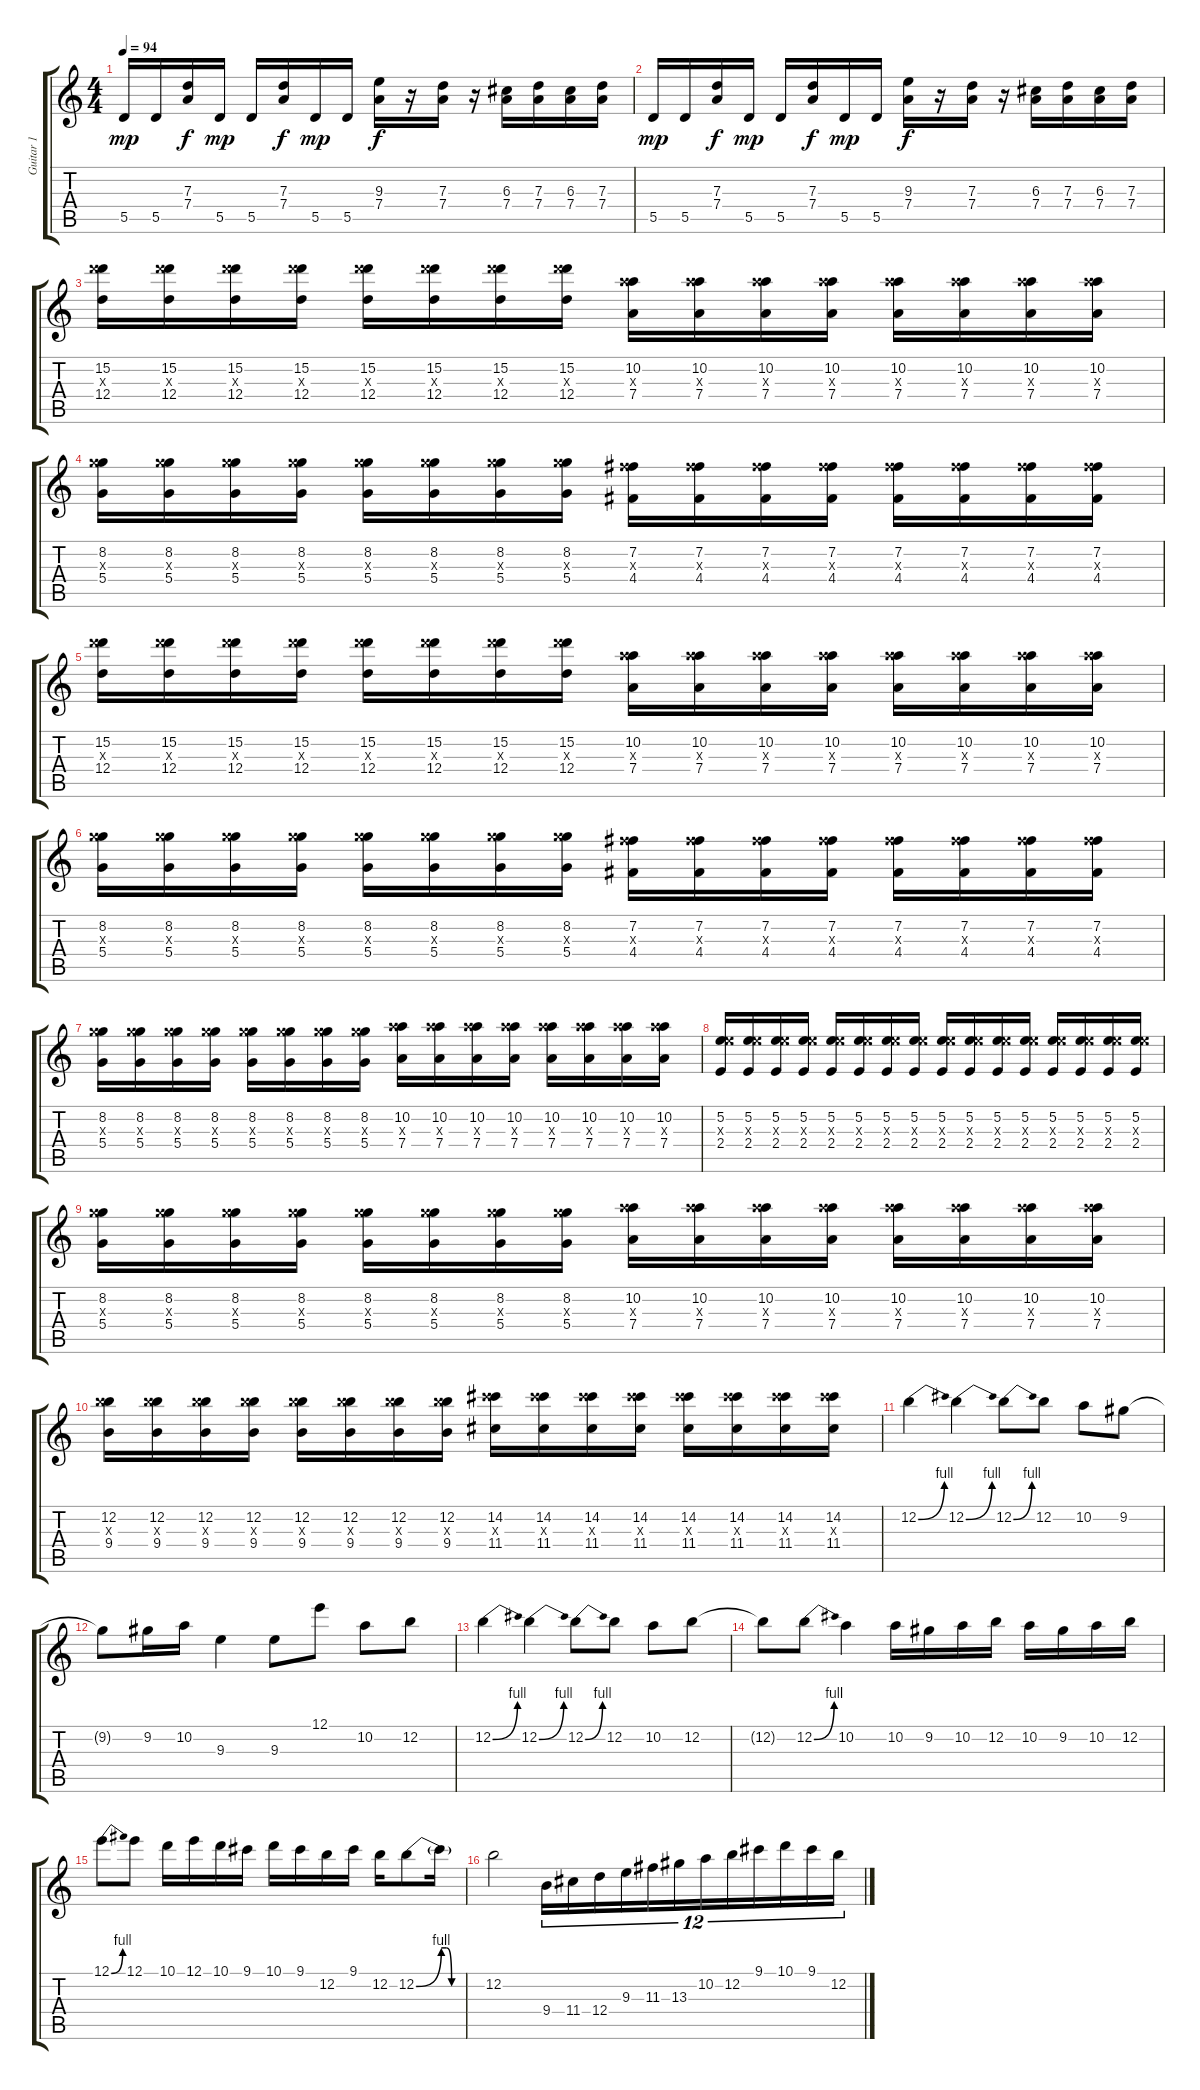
\track ("Guitar 1" "Guitar 1") {instrument distortionguitar}
\staff {score tabs}
\tuning (E4 B3 G3 D3 A2 E2) {hide}
\ts (4 4)
\tempo 94
\clef g2
\ks c
5.5.16{dy mp} 5.5.16 (7.3 7.4).16{dy f} 5.5.16{dy mp} 5.5.16 (7.3 7.4).16{dy f} 5.5.16{dy mp} 5.5.16 (9.3 7.4).16{dy f} r.16 (7.3 7.4).16 r.16 (6.3 7.4).16 (7.3 7.4).16 (6.3 7.4).16 (7.3 7.4).16 |
5.5.16{dy mp} 5.5.16 (7.3 7.4).16{dy f} 5.5.16{dy mp} 5.5.16 (7.3 7.4).16{dy f} 5.5.16{dy mp} 5.5.16 (9.3 7.4).16{dy f} r.16 (7.3 7.4).16 r.16 (6.3 7.4).16 (7.3 7.4).16 (6.3 7.4).16 (7.3 7.4).16 |
(15.2 19.3{x} 12.4).16{volume 8 balance 8} (15.2 19.3{x} 12.4).16 (15.2 19.3{x} 12.4).16 (15.2 19.3{x} 12.4).16 (15.2 19.3{x} 12.4).16 (15.2 19.3{x} 12.4).16 (15.2 19.3{x} 12.4).16 (15.2 19.3{x} 12.4).16 (10.2 14.3{x} 7.4).16 (10.2 14.3{x} 7.4).16 (10.2 14.3{x} 7.4).16 (10.2 14.3{x} 7.4).16 (10.2 14.3{x} 7.4).16 (10.2 14.3{x} 7.4).16 (10.2 14.3{x} 7.4).16 (10.2 14.3{x} 7.4).16 |
(8.2 12.3{x} 5.4).16 (8.2 12.3{x} 5.4).16 (8.2 12.3{x} 5.4).16 (8.2 12.3{x} 5.4).16 (8.2 12.3{x} 5.4).16 (8.2 12.3{x} 5.4).16 (8.2 12.3{x} 5.4).16 (8.2 12.3{x} 5.4).16 (7.2 11.3{x} 4.4).16 (7.2 11.3{x} 4.4).16 (7.2 11.3{x} 4.4).16 (7.2 11.3{x} 4.4).16 (7.2 11.3{x} 4.4).16 (7.2 11.3{x} 4.4).16 (7.2 11.3{x} 4.4).16 (7.2 11.3{x} 4.4).16 |
(15.2 19.3{x} 12.4).16 (15.2 19.3{x} 12.4).16 (15.2 19.3{x} 12.4).16 (15.2 19.3{x} 12.4).16 (15.2 19.3{x} 12.4).16 (15.2 19.3{x} 12.4).16 (15.2 19.3{x} 12.4).16 (15.2 19.3{x} 12.4).16 (10.2 14.3{x} 7.4).16 (10.2 14.3{x} 7.4).16 (10.2 14.3{x} 7.4).16 (10.2 14.3{x} 7.4).16 (10.2 14.3{x} 7.4).16 (10.2 14.3{x} 7.4).16 (10.2 14.3{x} 7.4).16 (10.2 14.3{x} 7.4).16 |
(8.2 12.3{x} 5.4).16 (8.2 12.3{x} 5.4).16 (8.2 12.3{x} 5.4).16 (8.2 12.3{x} 5.4).16 (8.2 12.3{x} 5.4).16 (8.2 12.3{x} 5.4).16 (8.2 12.3{x} 5.4).16 (8.2 12.3{x} 5.4).16 (7.2 11.3{x} 4.4).16 (7.2 11.3{x} 4.4).16 (7.2 11.3{x} 4.4).16 (7.2 11.3{x} 4.4).16 (7.2 11.3{x} 4.4).16 (7.2 11.3{x} 4.4).16 (7.2 11.3{x} 4.4).16 (7.2 11.3{x} 4.4).16 |
(8.2 12.3{x} 5.4).16 (8.2 12.3{x} 5.4).16 (8.2 12.3{x} 5.4).16 (8.2 12.3{x} 5.4).16 (8.2 12.3{x} 5.4).16 (8.2 12.3{x} 5.4).16 (8.2 12.3{x} 5.4).16 (8.2 12.3{x} 5.4).16 (10.2 14.3{x} 7.4).16 (10.2 14.3{x} 7.4).16 (10.2 14.3{x} 7.4).16 (10.2 14.3{x} 7.4).16 (10.2 14.3{x} 7.4).16 (10.2 14.3{x} 7.4).16 (10.2 14.3{x} 7.4).16 (10.2 14.3{x} 7.4).16 |
(5.2 9.3{x} 2.4).16 (5.2 9.3{x} 2.4).16 (5.2 9.3{x} 2.4).16 (5.2 9.3{x} 2.4).16 (5.2 9.3{x} 2.4).16 (5.2 9.3{x} 2.4).16 (5.2 9.3{x} 2.4).16 (5.2 9.3{x} 2.4).16 (5.2 9.3{x} 2.4).16 (5.2 9.3{x} 2.4).16 (5.2 9.3{x} 2.4).16 (5.2 9.3{x} 2.4).16 (5.2 9.3{x} 2.4).16 (5.2 9.3{x} 2.4).16 (5.2 9.3{x} 2.4).16 (5.2 9.3{x} 2.4).16 |
(8.2 12.3{x} 5.4).16 (8.2 12.3{x} 5.4).16 (8.2 12.3{x} 5.4).16 (8.2 12.3{x} 5.4).16 (8.2 12.3{x} 5.4).16 (8.2 12.3{x} 5.4).16 (8.2 12.3{x} 5.4).16 (8.2 12.3{x} 5.4).16 (10.2 14.3{x} 7.4).16 (10.2 14.3{x} 7.4).16 (10.2 14.3{x} 7.4).16 (10.2 14.3{x} 7.4).16 (10.2 14.3{x} 7.4).16 (10.2 14.3{x} 7.4).16 (10.2 14.3{x} 7.4).16 (10.2 14.3{x} 7.4).16 |
(12.2 16.3{x} 9.4).16 (12.2 16.3{x} 9.4).16 (12.2 16.3{x} 9.4).16 (12.2 16.3{x} 9.4).16 (12.2 16.3{x} 9.4).16 (12.2 16.3{x} 9.4).16 (12.2 16.3{x} 9.4).16 (12.2 16.3{x} 9.4).16 (14.2 18.3{x} 11.4).16 (14.2 18.3{x} 11.4).16 (14.2 18.3{x} 11.4).16 (14.2 18.3{x} 11.4).16 (14.2 18.3{x} 11.4).16 (14.2 18.3{x} 11.4).16 (14.2 18.3{x} 11.4).16 (14.2 18.3{x} 11.4).16 |
12.2{be (bend 0 0 60 4)}.4{volume 8} 12.2{be (bend 0 0 60 4)}.4 12.2{be (bend 0 0 60 4)}.8 12.2.8 10.2.8 9.2.8 |
9.2{t}.8 9.2.16 10.2.16 9.3.4 9.3.8 12.1.8 10.2.8 12.2.8 |
12.2{be (bend 0 0 60 4)}.4 12.2{be (bend 0 0 60 4)}.4 12.2{be (bend 0 0 60 4)}.8 12.2.8 10.2.8 12.2.8 |
12.2{t}.8 12.2{be (bend 0 0 60 4)}.8 10.2.4 10.2.16 9.2.16 10.2.16 12.2.16 10.2.16 9.2.16 10.2.16 12.2.16 |
12.1{be (bend 0 0 60 4)}.8 12.1.8 10.1.16 12.1.16 10.1.16 9.1.16 10.1.16 9.1.16 12.2.16 9.1.16 12.2.16 12.2{be (bend 0 0 60 4)}.8 12.2{be (custom 0 4 15 4 30 0 60 0) t}.16 |
12.2.2 9.4.16{tu (12 8)} 11.4.16{tu (12 8)} 12.4.16{tu (12 8)} 9.3.16{tu (12 8)} 11.3.16{tu (12 8)} 13.3.16{tu (12 8)} 10.2.16{tu (12 8)} 12.2.16{tu (12 8)} 9.1.16{tu (12 8)} 10.1.16{tu (12 8)} 9.1.16{tu (12 8)} 12.2.16{tu (12 8)}
